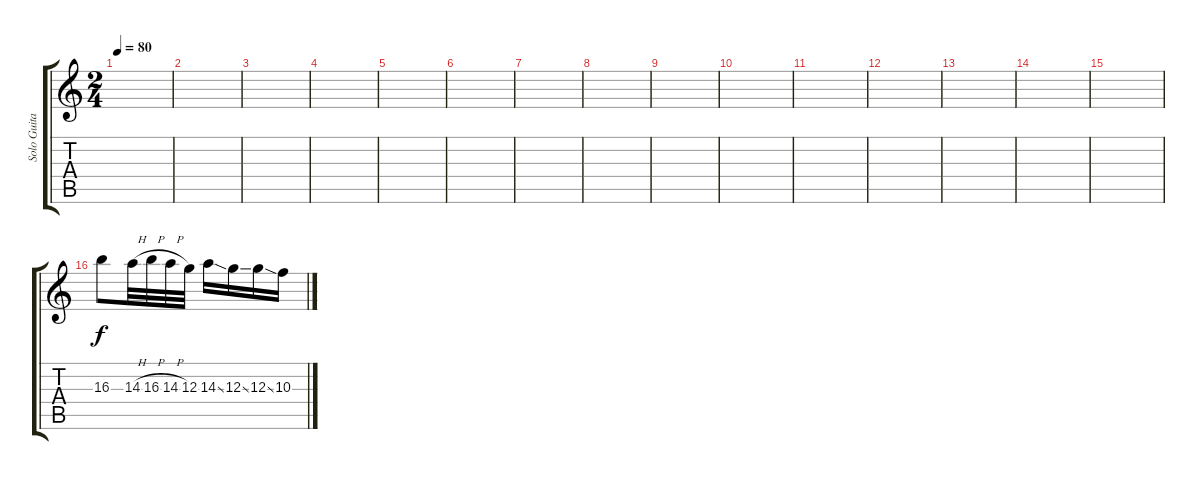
\track ("Solo Guitar" "Solo Guita") {instrument electricguitarjazz}
\staff {score tabs}
\tuning (E4 B3 G3 D3 A2 E2) {hide}
\ts (2 4)
\tempo 80
\clef g2
\ks c
|
|
|
|
|
|
|
|
|
|
|
|
|
|
|
16.3.8 14.3{h}.32 16.3{h}.32 14.3{h}.32 12.3.32 14.3{ss}.16 12.3{ss}.16 12.3{ss}.16 10.3.16
